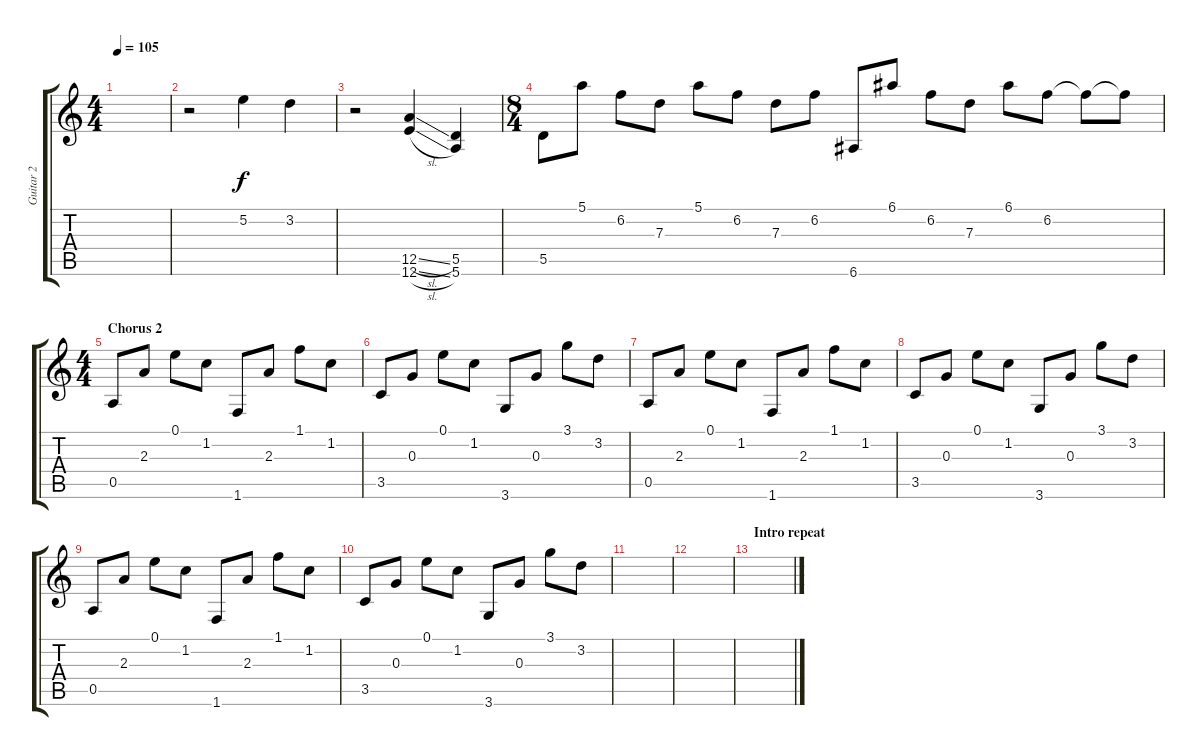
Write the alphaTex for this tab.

\track ("Guitar 2" "Guitar 2") {instrument overdrivenguitar}
\staff {score tabs}
\tuning (E4 B3 G3 D3 A2 E2) {hide}
\ts (4 4)
\tempo 105
\clef g2
\ks c
|
r.2 5.2.4 3.2.4 |
r.2 (12.5{sl} 12.6{sl}).4 (5.5 5.6).4 |
\ts (8 4)
5.5.8 5.1.8 6.2.8 7.3.8 5.1.8 6.2.8 7.3.8 6.2.8 6.6.8 6.1.8 6.2.8 7.3.8 6.1.8 6.2.8 6.2{t}.8 6.2{t}.8 |
\ts (4 4)
\section ("" "Chorus 2")
0.5.8 2.3.8 0.1.8 1.2.8 1.6.8 2.3.8 1.1.8 1.2.8 |
3.5.8 0.3.8 0.1.8 1.2.8 3.6.8 0.3.8 3.1.8 3.2.8 |
0.5.8 2.3.8 0.1.8 1.2.8 1.6.8 2.3.8 1.1.8 1.2.8 |
3.5.8 0.3.8 0.1.8 1.2.8 3.6.8 0.3.8 3.1.8 3.2.8 |
0.5.8 2.3.8 0.1.8 1.2.8 1.6.8 2.3.8 1.1.8 1.2.8 |
3.5.8 0.3.8 0.1.8 1.2.8 3.6.8 0.3.8 3.1.8 3.2.8 |
|
|
\section ("" "Intro repeat")
